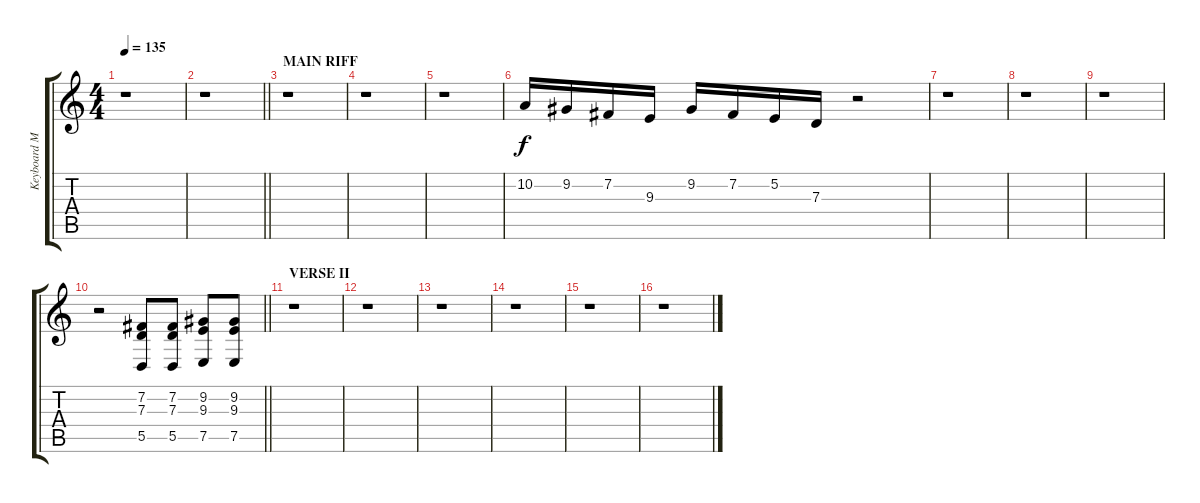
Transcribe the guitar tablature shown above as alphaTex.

\track ("Keyboard Melody" "Keyboard M") {instrument fx4atmosphere}
\staff {score tabs}
\tuning (E4 B3 G3 D3 A2 E2) {hide}
\ts (4 4)
\tempo 135
\clef g2
\ks c
r.1{dy f} |
\barLineRight lightlight
r.1 |
\section ("" "MAIN RIFF")
r.1 |
r.1 |
r.1 |
10.2.16 9.2.16 7.2.16 9.3.16 9.2.16 7.2.16 5.2.16 7.3.16 r.2 |
r.1 |
r.1 |
r.1 |
\barLineRight lightlight
r.2 (7.2 7.3 5.5).8 (7.2 7.3 5.5).8 (9.2 9.3 7.5).8 (9.2 9.3 7.5).8 |
\section ("" "VERSE II")
r.1 |
r.1 |
r.1 |
r.1 |
r.1 |
r.1
